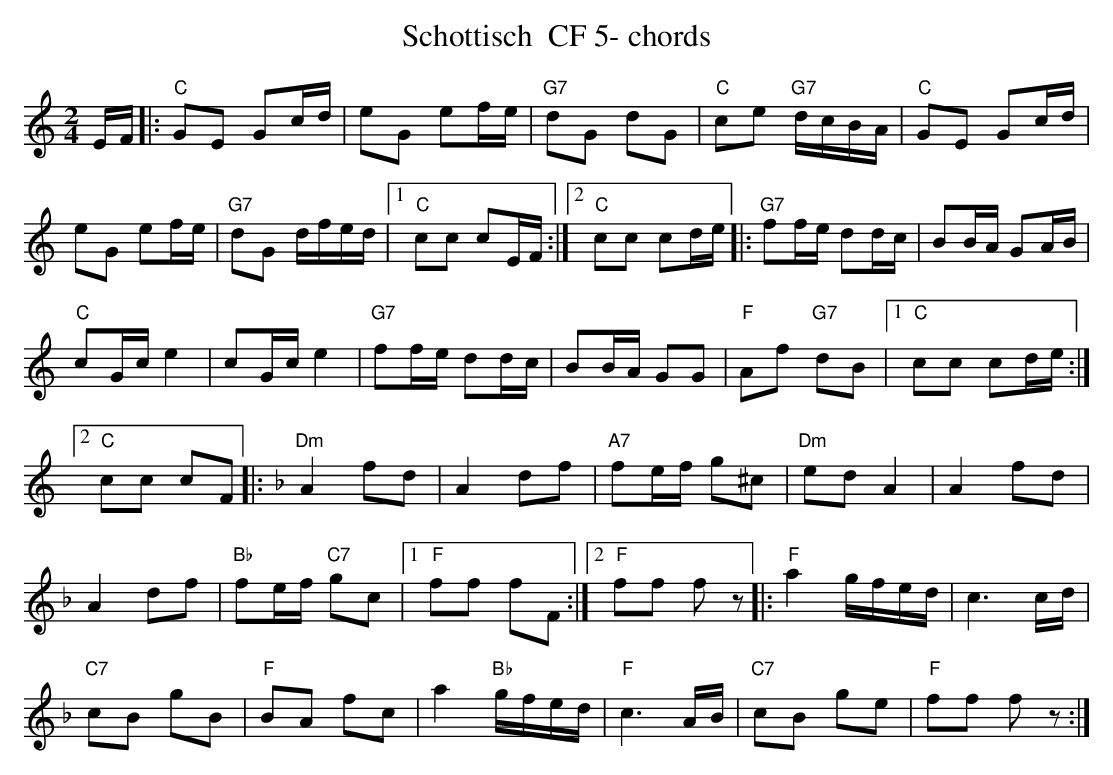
X:1
T:Schottisch  CF 5- chords
M:2/4
L:1/16
K:Cmaj%%MIDI gchordon
EF |: "C"G2E2 G2cd | e2G2 e2fe | "G7"d2G2 d2G2 | "C"c2e2 "G7"dcBA | "C"G2E2 G2cd |
e2G2 e2fe | "G7"d2G2 dfed |1 "C"c2c2 c2EF :|2 "C"c2c2 c2de |: "G7"f2fe d2dc | B2BA G2AB |
"C"c2Gce4 | c2Gce4 | "G7"f2fe d2dc | B2BA G2G2 | "F"A2f2 "G7"d2B2 |1 "C"c2c2 c2de :|2
"C"c2c2 c2F2 |: [K:Fmaj] [L:1/8] "Dm"A2fd | A2df | "A7"fe/2f/2 g^c | "Dm"edA2 | A2fd |
A2df | "Bb"fe/2f/2 "C7"gc |1 "F"ff fF :|2 "F"ff fz |: "F"a2 g/2f/2e/2d/2 | c3c/2d/2 |
"C7"cB gB | "F"BA fc | a2 "Bb"g/2f/2e/2d/2 | "F"c3A/2B/2 | "C7"cB ge | "F"ff fz :|
